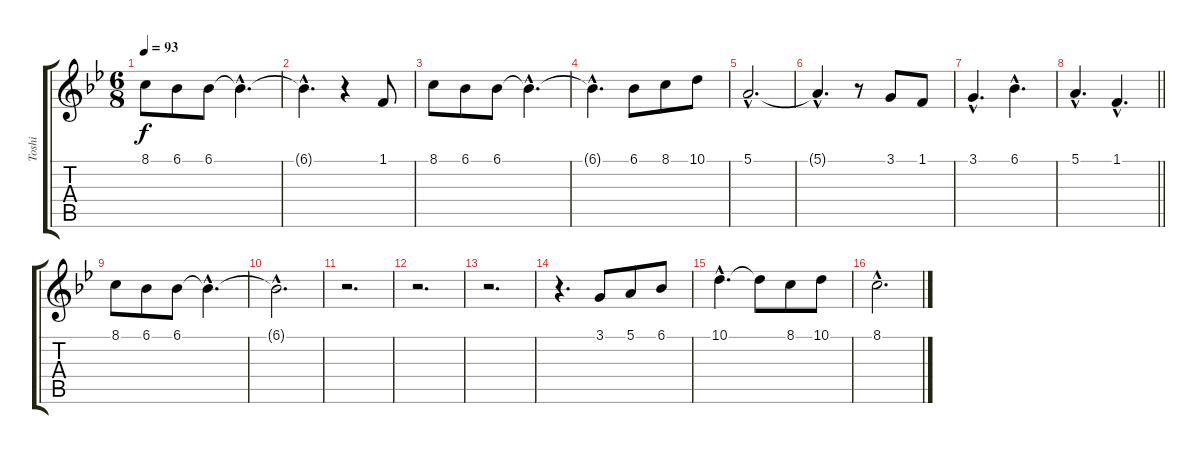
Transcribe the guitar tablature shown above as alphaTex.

\track ("Toshi" "Toshi") {instrument accordion}
\staff {score tabs}
\tuning (E4 B3 G3 D3 A2 E2) {hide}
\ts (6 8)
\tempo 93
\clef g2
\ks bb
8.1.8{dy f} 6.1.8 6.1.8 6.1{hac t}.4{d} |
6.1{hac t}.4{d} r.4 1.1.8 |
8.1.8 6.1.8 6.1.8 6.1{hac t}.4{d} |
6.1{hac t}.4{d} 6.1.8 8.1.8 10.1.8 |
5.1{hac}.2{d} |
5.1{hac t}.4{d} r.8 3.1.8 1.1.8 |
3.1{hac}.4{d} 6.1{hac}.4{d} |
\barLineRight lightlight
5.1{hac}.4{d} 1.1{hac}.4{d} |
8.1.8 6.1.8 6.1.8 6.1{hac t}.4{d} |
6.1{hac t}.2{d} |
r.2{d} |
r.2{d} |
r.2{d} |
r.4{d} 3.1.8 5.1.8 6.1.8 |
10.1{hac}.4{d} 10.1{t}.8 8.1.8 10.1.8 |
8.1{hac}.2{d}
